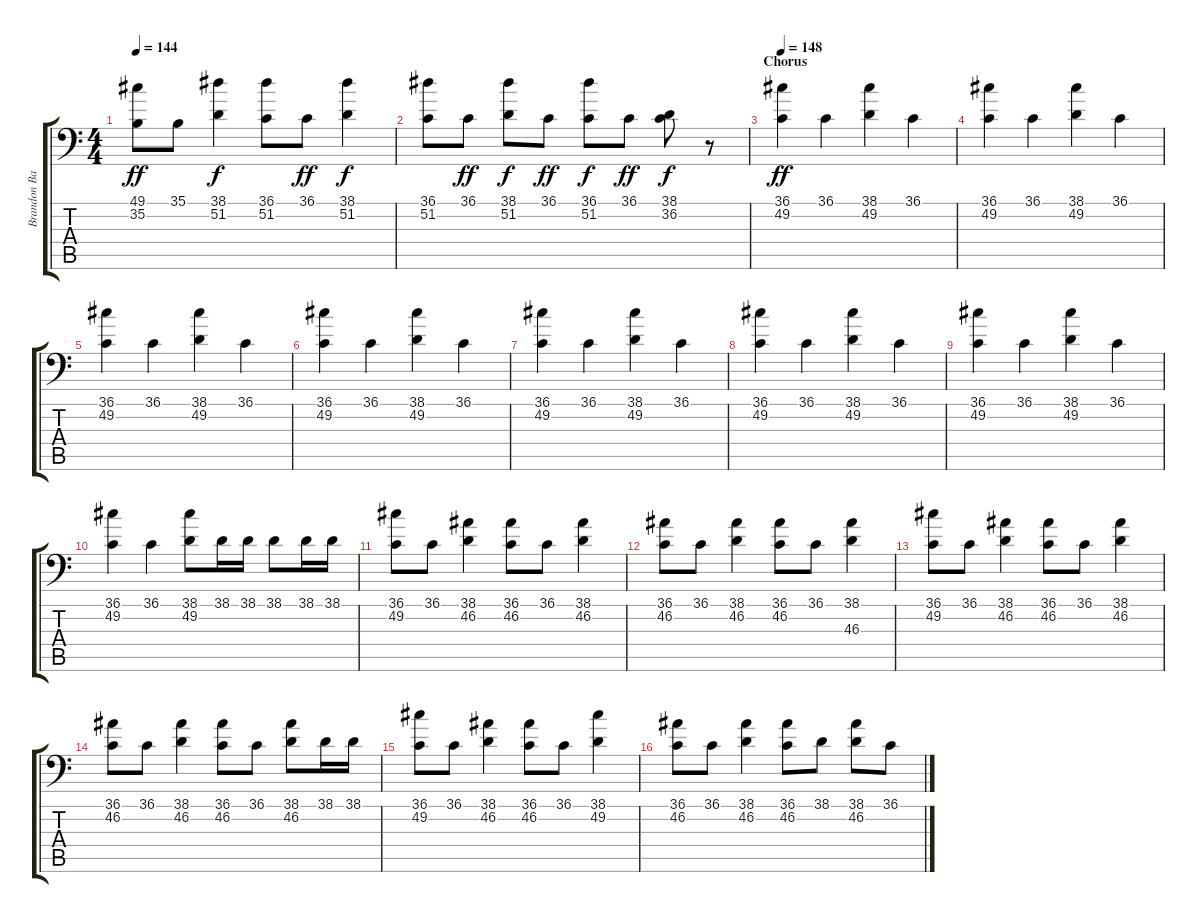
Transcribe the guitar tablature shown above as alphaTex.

\track ("Brandon Barnes - Drums" "Brandon Ba") {instrument acousticgrandpiano}
\staff {score tabs}
\tuning (C-1 C-1 C-1 C-1 C-1 C-1) {hide}
\ts (4 4)
\tempo 144
\clef f4
\ks c
(49.1 35.2).8{dy ff} 35.1.8 (38.1 51.2).4{dy f} (36.1 51.2).8 36.1.8{dy ff} (38.1 51.2).4{dy f} |
(36.1 51.2).8 36.1.8{dy ff} (38.1 51.2).8{dy f} 36.1.8{dy ff} (36.1 51.2).8{dy f} 36.1.8{dy ff} (38.1 36.2).8{dy f} r.8 |
\section ("" "Chorus")
\tempo 148
(36.1 49.2).4{dy ff} 36.1.4 (38.1 49.2).4 36.1.4 |
(36.1 49.2).4 36.1.4 (38.1 49.2).4 36.1.4 |
(36.1 49.2).4 36.1.4 (38.1 49.2).4 36.1.4 |
(36.1 49.2).4 36.1.4 (38.1 49.2).4 36.1.4 |
(36.1 49.2).4 36.1.4 (38.1 49.2).4 36.1.4 |
(36.1 49.2).4 36.1.4 (38.1 49.2).4 36.1.4 |
(36.1 49.2).4 36.1.4 (38.1 49.2).4 36.1.4 |
(36.1 49.2).4 36.1.4 (38.1 49.2).8 38.1.16 38.1.16 38.1.8 38.1.16 38.1.16 |
(36.1 49.2).8 36.1.8 (38.1 46.2).4 (36.1 46.2).8 36.1.8 (38.1 46.2).4 |
(36.1 46.2).8 36.1.8 (38.1 46.2).4 (36.1 46.2).8 36.1.8 (38.1 46.3).4 |
(36.1 49.2).8 36.1.8 (38.1 46.2).4 (36.1 46.2).8 36.1.8 (38.1 46.2).4 |
(36.1 46.2).8 36.1.8 (38.1 46.2).4 (36.1 46.2).8 36.1.8 (38.1 46.2).8 38.1.16 38.1.16 |
(36.1 49.2).8 36.1.8 (38.1 46.2).4 (36.1 46.2).8 36.1.8 (38.1 49.2).4 |
(36.1 46.2).8 36.1.8 (38.1 46.2).4 (36.1 46.2).8 38.1.8 (38.1 46.2).8 36.1.8
